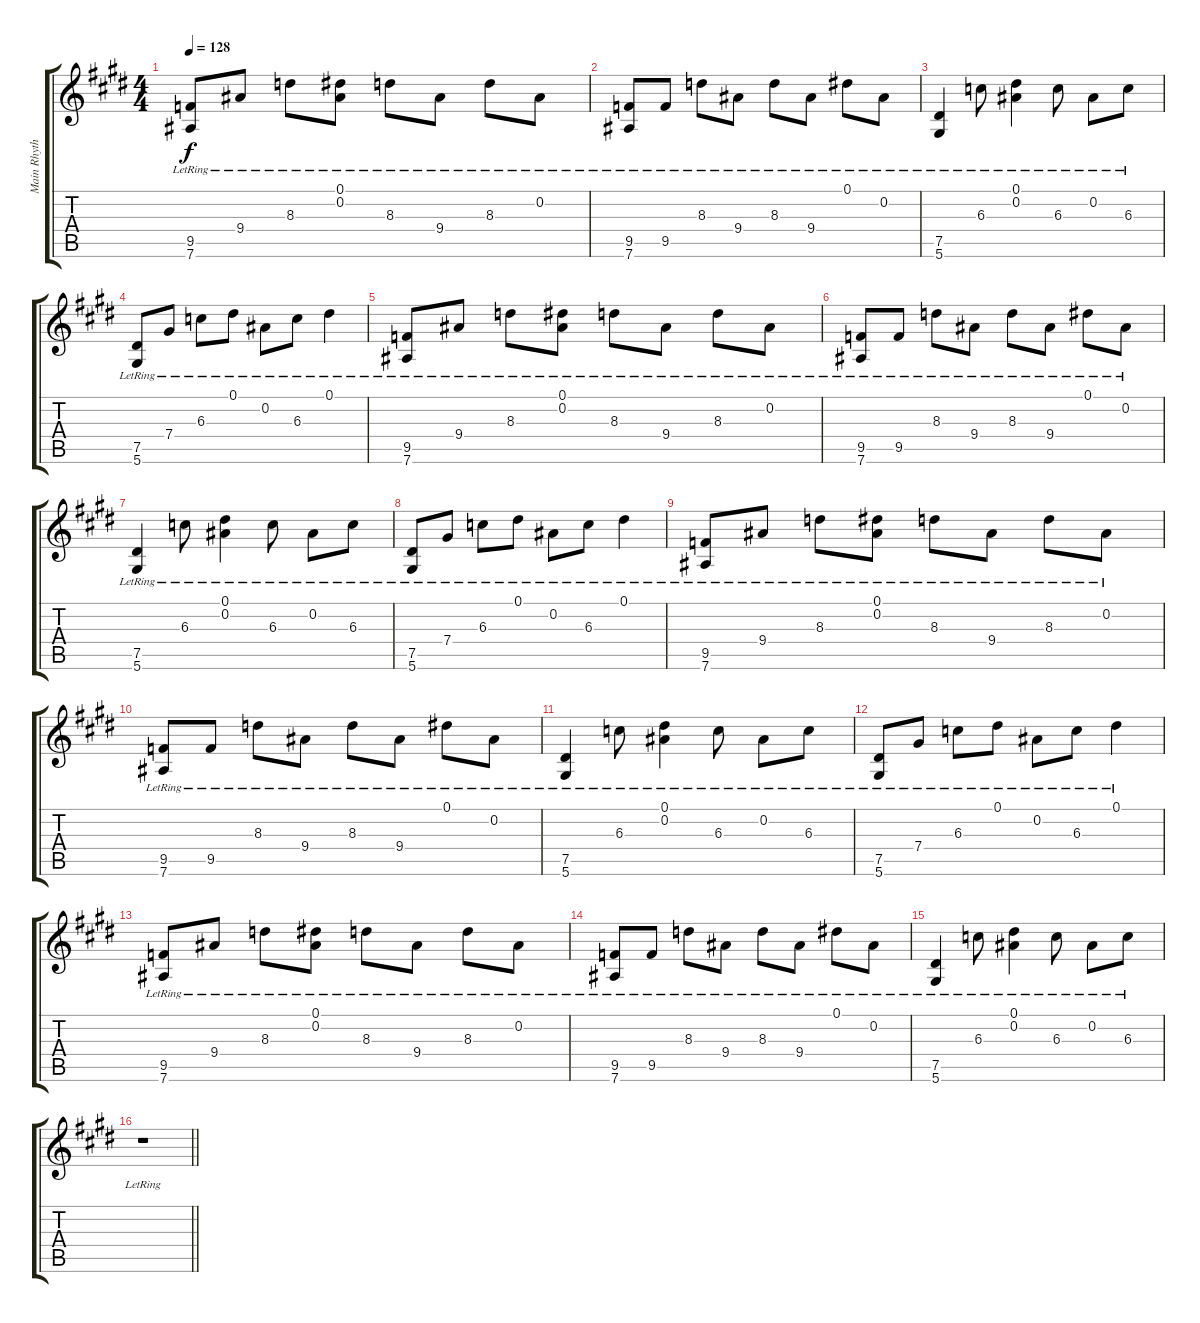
\track ("Main Rhythm" "Main Rhyth") {instrument electricguitarclean}
\staff {score tabs}
\tuning (Eb4 Bb3 Gb3 Db3 Ab2 Eb2) {hide}
\ts (4 4)
\tempo 128
\clef g2
\ks e
(9.5{lr} 7.6{lr}).8{dy f} 9.4{lr}.8 8.3{lr}.8 (0.1{lr} 0.2{lr}).8 8.3{lr}.8 9.4{lr}.8 8.3{lr}.8 0.2{lr}.8 |
\ks c#minor
(9.5{lr} 7.6{lr}).8 9.5{lr}.8 8.3{lr}.8 9.4{lr}.8 8.3{lr}.8 9.4{lr}.8 0.1{lr}.8 0.2{lr}.8 |
(7.5{lr} 5.6{lr}).4 6.3{lr}.8 (0.1{lr} 0.2{lr}).4 6.3{lr}.8 0.2{lr}.8 6.3{lr}.8 |
(7.5{lr} 5.6{lr}).8 7.4{lr}.8 6.3{lr}.8 0.1{lr}.8 0.2{lr}.8 6.3{lr}.8 0.1{lr}.4 |
\ks e
(9.5{lr} 7.6{lr}).8 9.4{lr}.8 8.3{lr}.8 (0.1{lr} 0.2{lr}).8 8.3{lr}.8 9.4{lr}.8 8.3{lr}.8 0.2{lr}.8 |
\ks c#minor
(9.5{lr} 7.6{lr}).8 9.5{lr}.8 8.3{lr}.8 9.4{lr}.8 8.3{lr}.8 9.4{lr}.8 0.1{lr}.8 0.2{lr}.8 |
(7.5{lr} 5.6{lr}).4 6.3{lr}.8 (0.1{lr} 0.2{lr}).4 6.3{lr}.8 0.2{lr}.8 6.3{lr}.8 |
(7.5{lr} 5.6{lr}).8 7.4{lr}.8 6.3{lr}.8 0.1{lr}.8 0.2{lr}.8 6.3{lr}.8 0.1{lr}.4 |
\ks e
(9.5{lr} 7.6{lr}).8 9.4{lr}.8 8.3{lr}.8 (0.1{lr} 0.2{lr}).8 8.3{lr}.8 9.4{lr}.8 8.3{lr}.8 0.2{lr}.8 |
\ks c#minor
(9.5{lr} 7.6{lr}).8 9.5{lr}.8 8.3{lr}.8 9.4{lr}.8 8.3{lr}.8 9.4{lr}.8 0.1{lr}.8 0.2{lr}.8 |
(7.5{lr} 5.6{lr}).4 6.3{lr}.8 (0.1{lr} 0.2{lr}).4 6.3{lr}.8 0.2{lr}.8 6.3{lr}.8 |
(7.5{lr} 5.6{lr}).8 7.4{lr}.8 6.3{lr}.8 0.1{lr}.8 0.2{lr}.8 6.3{lr}.8 0.1{lr}.4 |
\ks e
(9.5{lr} 7.6{lr}).8 9.4{lr}.8 8.3{lr}.8 (0.1{lr} 0.2{lr}).8 8.3{lr}.8 9.4{lr}.8 8.3{lr}.8 0.2{lr}.8 |
\ks c#minor
(9.5{lr} 7.6{lr}).8 9.5{lr}.8 8.3{lr}.8 9.4{lr}.8 8.3{lr}.8 9.4{lr}.8 0.1{lr}.8 0.2{lr}.8 |
(7.5{lr} 5.6{lr}).4 6.3{lr}.8 (0.1{lr} 0.2{lr}).4 6.3{lr}.8 0.2{lr}.8 6.3{lr}.8 |
\barLineRight lightlight
r.1
